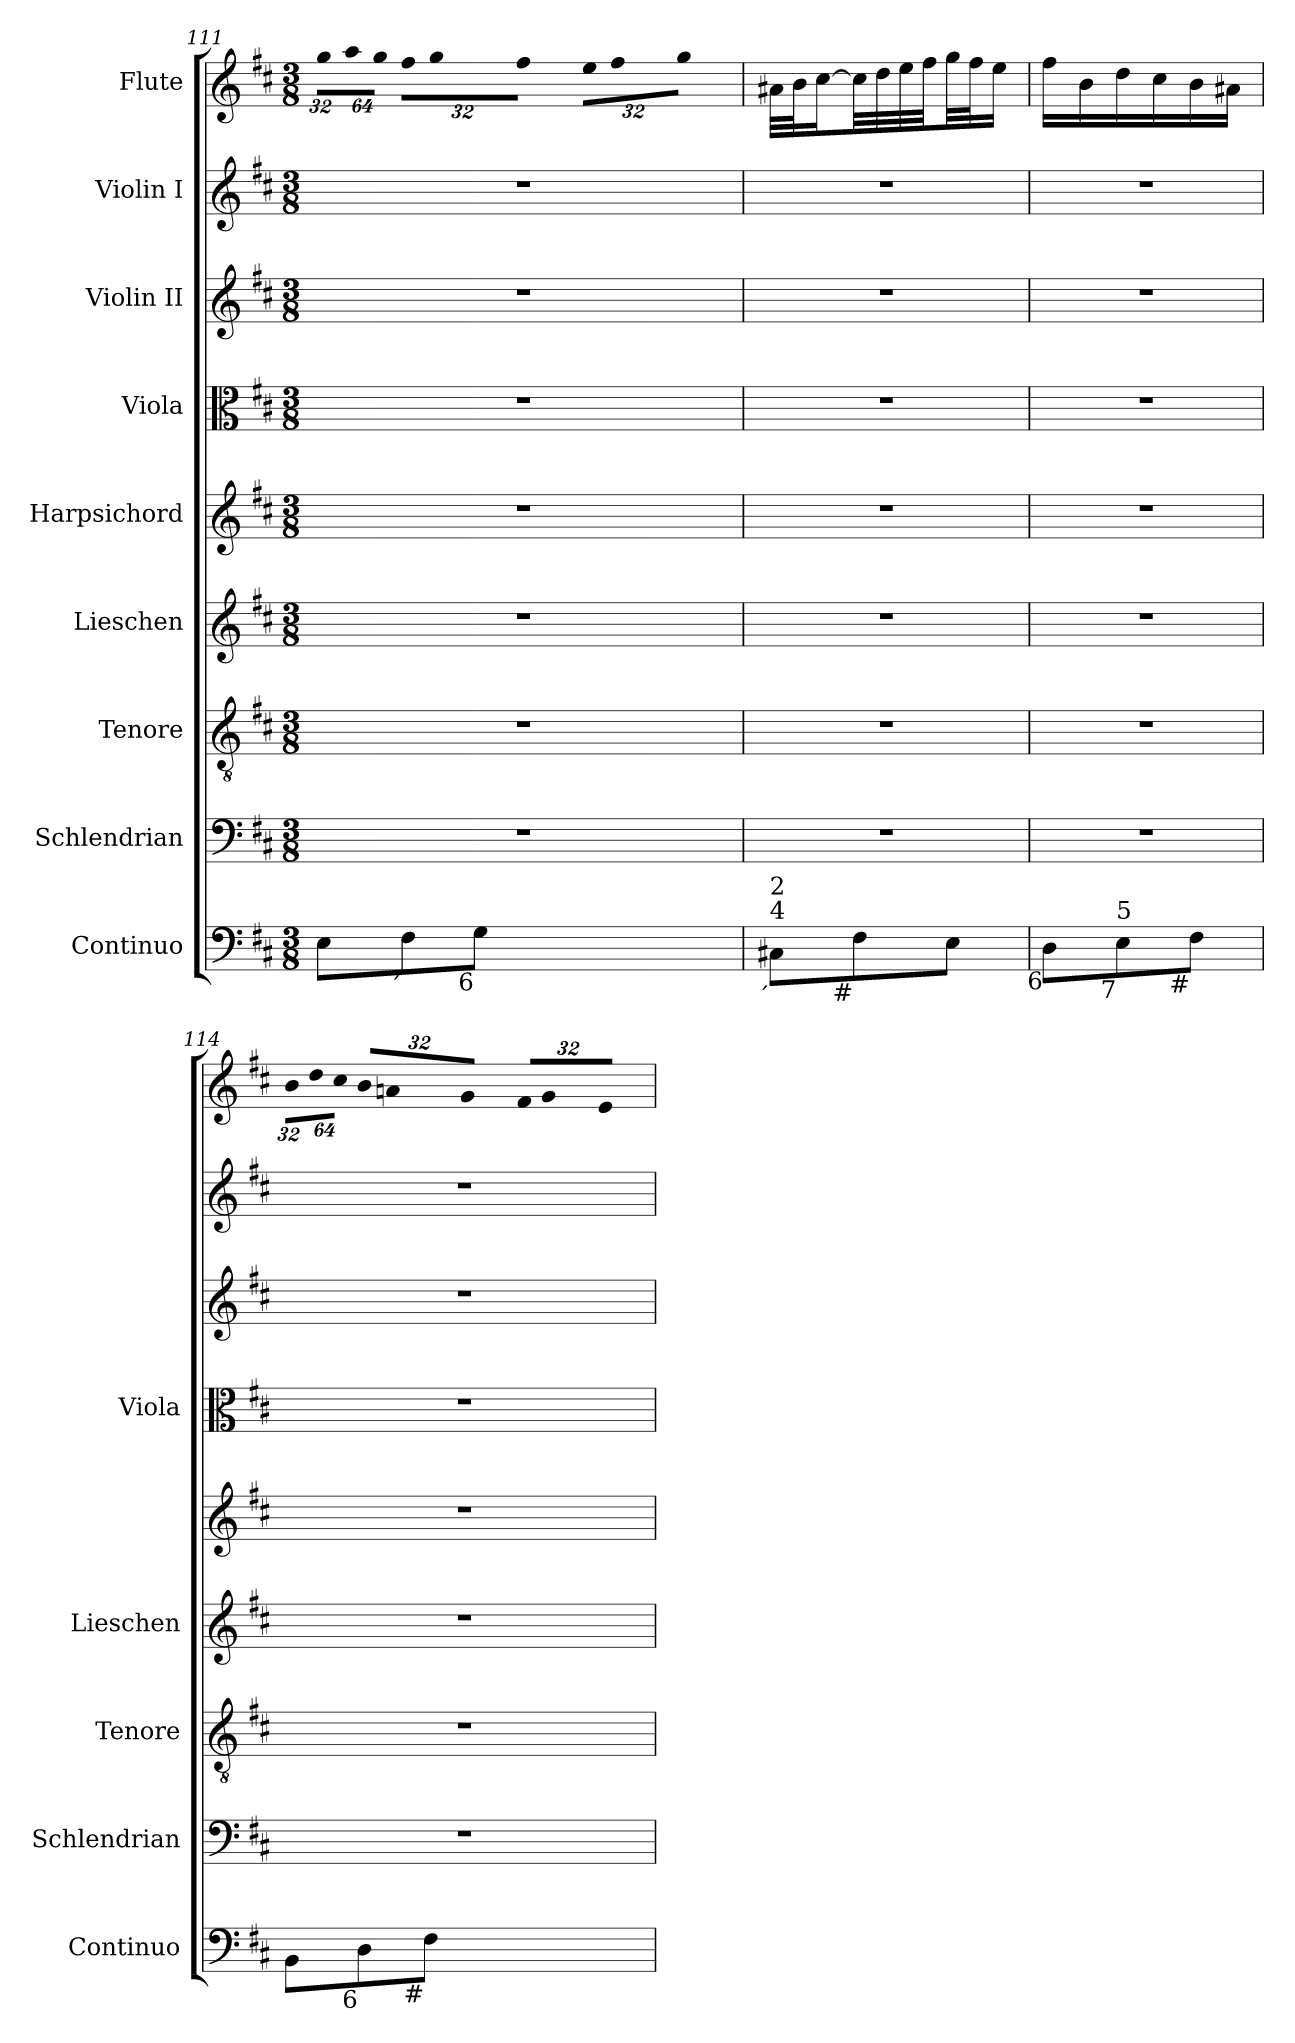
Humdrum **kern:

**kern	**kern	**kern	**kern	**kern	**kern	**kern	**kern	**kern
*part9	*part8	*part7	*part6	*part5	*part4	*part3	*part2	*part1
*staff9	*staff8	*staff7	*staff6	*staff5	*staff4	*staff3	*staff2	*staff1
*I"Continuo	*I"Schlendrian	*I"Tenore	*I"Lieschen	*I"Harpsichord	*I"Viola	*I"Violin II	*I"Violin I	*I"Flute
*I'Continuo	*I'Schlendrian	*I'Tenore	*I'Lieschen	*	*I'Viola	*	*	*
*clefF4	*clefF4	*clefGv2	*clefG2	*clefG2	*clefC3	*clefG2	*clefG2	*clefG2
*	*	*ITrd7c12	*	*	*	*	*	*
*k[f#c#]	*k[f#c#]	*k[f#c#]	*k[f#c#]	*k[f#c#]	*k[f#c#]	*k[f#c#]	*k[f#c#]	*k[f#c#]
*D:	*D:	*D:	*D:	*D:	*D:	*D:	*D:	*D:
*M3/8	*M3/8	*M3/8	*M3/8	*M3/8	*M3/8	*M3/8	*M3/8	*M3/8
=111	=111	=111	=111	=111	=111	=111	=111	=111
!	!LO:N:vis=1	!LO:N:vis=1	!LO:N:vis=1	!LO:N:vis=1	!LO:N:vis=1	!LO:N:vis=1	!LO:N:vis=1	!
*	*	*	*	*	*	*	*	*Xbrackettup
!	!	!	!	!	!	!	!	!LO:N:vis=16
8Ei\L	4.r	4.r	4.r	4.r	4.r	4.r	4.r	512%21ggi\LL
!	!	!	!	!	!	!	!	!LO:N:vis=16
.	.	.	.	.	.	.	.	1024%43aai\
!	!	!	!	!	!	!	!	!LO:N:vis=16
.	.	.	.	.	.	.	.	1024%43ggi\JJ
!LO:TX:b:rj:t=´	!	!	!	!	!	!	!	!
!	!	!	!	!	!	!	!	!LO:N:vis=16
8F#i\	.	.	.	.	.	.	.	512%21ff#i\LL
!	!	!	!	!	!	!	!	!LO:N:vis=16
.	.	.	.	.	.	.	.	1024%43ggi\
!	!	!	!	!	!	!	!	!LO:N:vis=16
.	.	.	.	.	.	.	.	1024%43ff#i\JJ
!LO:TX:b:rj:t=6	!	!	!	!	!	!	!	!
!	!	!	!	!	!	!	!	!LO:N:vis=16
8Gi\J	.	.	.	.	.	.	.	512%21eei\LL
!	!	!	!	!	!	!	!	!LO:N:vis=16
.	.	.	.	.	.	.	.	1024%43ff#i\
!	!	!	!	!	!	!	!	!LO:N:vis=16
.	.	.	.	.	.	.	.	1024%43ggi\JJ
=112	=112	=112	=112	=112	=112	=112	=112	=112
!LO:TX:b:rj:t=´	!	!	!	!	!	!	!	!
!LO:TX:t=4	!	!	!	!	!	!	!	!
!LO:TX:t=2	!	!	!	!	!	!	!	!
!	!LO:N:vis=1	!LO:N:vis=1	!LO:N:vis=1	!LO:N:vis=1	!LO:N:vis=1	!LO:N:vis=1	!LO:N:vis=1	!
8C#Xi\L	4.r	4.r	4.r	4.r	4.r	4.r	4.r	32a#Xi\LLL
.	.	.	.	.	.	.	.	32bi\J
.	.	.	.	.	.	.	.	[16cc#i\J
!LO:TX:b:rj:t=#	!	!	!	!	!	!	!	!
8F#i\	.	.	.	.	.	.	.	32cc#i\LL]
.	.	.	.	.	.	.	.	32ddi\
.	.	.	.	.	.	.	.	32eei\
.	.	.	.	.	.	.	.	32ff#i\JJ
8Ei\J	.	.	.	.	.	.	.	32ggi\LL
.	.	.	.	.	.	.	.	32ff#i\J
.	.	.	.	.	.	.	.	16eei\JJ
=113	=113	=113	=113	=113	=113	=113	=113	=113
!LO:TX:b:rj:t=6	!	!	!	!	!	!	!	!
!	!LO:N:vis=1	!LO:N:vis=1	!LO:N:vis=1	!LO:N:vis=1	!LO:N:vis=1	!LO:N:vis=1	!LO:N:vis=1	!
8Di\L	4.r	4.r	4.r	4.r	4.r	4.r	4.r	16ff#i\LL
.	.	.	.	.	.	.	.	16bi\
!LO:TX:b:rj:t=7	!	!	!	!	!	!	!	!
!LO:TX:t=5	!	!	!	!	!	!	!	!
8Ei\	.	.	.	.	.	.	.	16ddi\
.	.	.	.	.	.	.	.	16cc#i\
!LO:TX:b:rj:t=#	!	!	!	!	!	!	!	!
8F#i\J	.	.	.	.	.	.	.	16bi\
.	.	.	.	.	.	.	.	16a#Xi\JJ
=114	=114	=114	=114	=114	=114	=114	=114	=114
!	!LO:N:vis=1	!LO:N:vis=1	!LO:N:vis=1	!LO:N:vis=1	!LO:N:vis=1	!LO:N:vis=1	!LO:N:vis=1	!LO:N:vis=16
8BBi\L	4.r	4.r	4.r	4.r	4.r	4.r	4.r	512%21bi\LL
!	!	!	!	!	!	!	!	!LO:N:vis=16
.	.	.	.	.	.	.	.	1024%43ddi\
!	!	!	!	!	!	!	!	!LO:N:vis=16
.	.	.	.	.	.	.	.	1024%43cc#i\JJ
!LO:TX:b:rj:t=6	!	!	!	!	!	!	!	!
!	!	!	!	!	!	!	!	!LO:N:vis=16
8Di\	.	.	.	.	.	.	.	512%21bi/LL
!	!	!	!	!	!	!	!	!LO:N:vis=16
.	.	.	.	.	.	.	.	1024%43ani/
!	!	!	!	!	!	!	!	!LO:N:vis=16
.	.	.	.	.	.	.	.	1024%43gi/JJ
!LO:TX:b:rj:t=#	!	!	!	!	!	!	!	!
!	!	!	!	!	!	!	!	!LO:N:vis=16
8F#i\J	.	.	.	.	.	.	.	512%21f#i/LL
!	!	!	!	!	!	!	!	!LO:N:vis=16
.	.	.	.	.	.	.	.	1024%43gi/
!	!	!	!	!	!	!	!	!LO:N:vis=16
.	.	.	.	.	.	.	.	1024%43ei/JJ
=	=	=	=	=	=	=	=	=
*-	*-	*-	*-	*-	*-	*-	*-	*-
